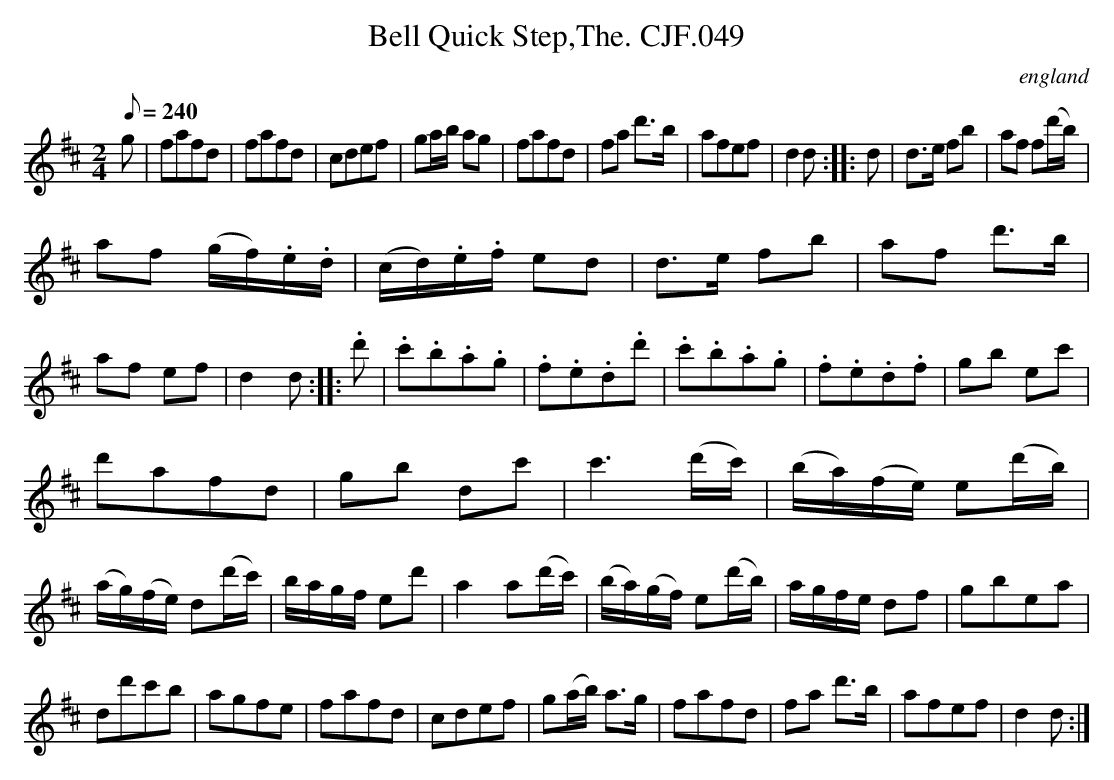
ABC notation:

X:1
T:Bell Quick Step,The. CJF.049
O:england
M:2/4
L:1/8
Q:240
K:D
g|fafd|fafd|cdef|ga/b/ ag|fafd|fa d'>b|\
afef|d2d:|:d|d>e fb|af f(d'/b/)|
af (g/f/).e/.d/|(c/d/).e/.f/ ed|d>e fb|af d'>b|\
af ef|d2d:|:.d'|.c'.b.a.g|.f.e.d.d'|.c'.b.a.g|.f.e.d.f|gb ec'|
d'afd|gb dc'|c'3(d'/c'/)|(b/a/)(f/e/) e(d'/b/)|(a/g/)(f/e/) d(d'/c'/)|\
b/a/g/f/ ed'|a2a(d'/c'/)|(b/a/)(g/f/) e(d'/b/)|a/g/f/e/ df|gbea|
dd'c'b|agfe|fafd|cdef|g(a/b/) a>g|fafd|fa d'>b|afef|d2d:|]
